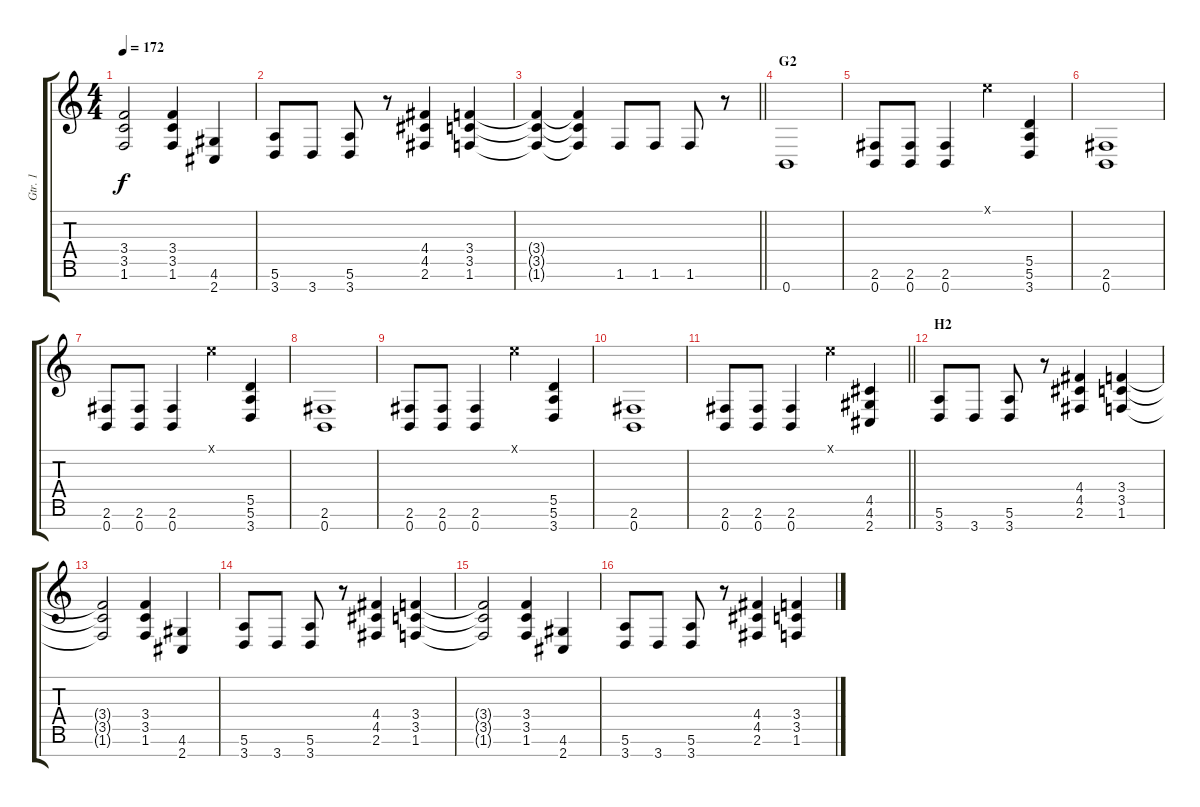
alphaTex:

\track ("Gtr. 1" "Gtr. 1") {instrument distortionguitar}
\staff {score tabs}
\tuning (E4 B3 G3 D3 A2 E2 B1) {hide}
\ts (4 4)
\tempo 172
\clef g2
\ks c
(3.4{t} 3.5{t} 1.6{t}).2{dy f} (3.4 3.5 1.6).4 (4.6 2.7).4 |
(5.6 3.7).8 3.7.8 (5.6 3.7).8 r.8 (4.4 4.5 2.6).4 (3.4 3.5 1.6).4 |
\barLineRight lightlight
(3.4{t} 3.5{t} 1.6{t}).4 (3.4{t} 3.5{t} 1.6{t}).4 1.6.8 1.6.8 1.6.8 r.8 |
\section ("" "G2")
0.7.1 |
(2.6 0.7).8 (2.6 0.7).8 (2.6 0.7).4 0.1{x}.4 (5.5 5.6 3.7).4 |
(2.6 0.7).1 |
(2.6 0.7).8 (2.6 0.7).8 (2.6 0.7).4 0.1{x}.4 (5.5 5.6 3.7).4 |
(2.6 0.7).1 |
(2.6 0.7).8 (2.6 0.7).8 (2.6 0.7).4 0.1{x}.4 (5.5 5.6 3.7).4 |
(2.6 0.7).1 |
\barLineRight lightlight
(2.6 0.7).8 (2.6 0.7).8 (2.6 0.7).4 0.1{x}.4 (4.5 4.6 2.7).4 |
\section ("" "H2")
(5.6 3.7).8 3.7.8 (5.6 3.7).8 r.8 (4.4 4.5 2.6).4 (3.4 3.5 1.6).4 |
(3.4{t} 3.5{t} 1.6{t}).2 (3.4 3.5 1.6).4 (4.6 2.7).4 |
(5.6 3.7).8 3.7.8 (5.6 3.7).8 r.8 (4.4 4.5 2.6).4 (3.4 3.5 1.6).4 |
(3.4{t} 3.5{t} 1.6{t}).2 (3.4 3.5 1.6).4 (4.6 2.7).4 |
(5.6 3.7).8 3.7.8 (5.6 3.7).8 r.8 (4.4 4.5 2.6).4 (3.4 3.5 1.6).4
